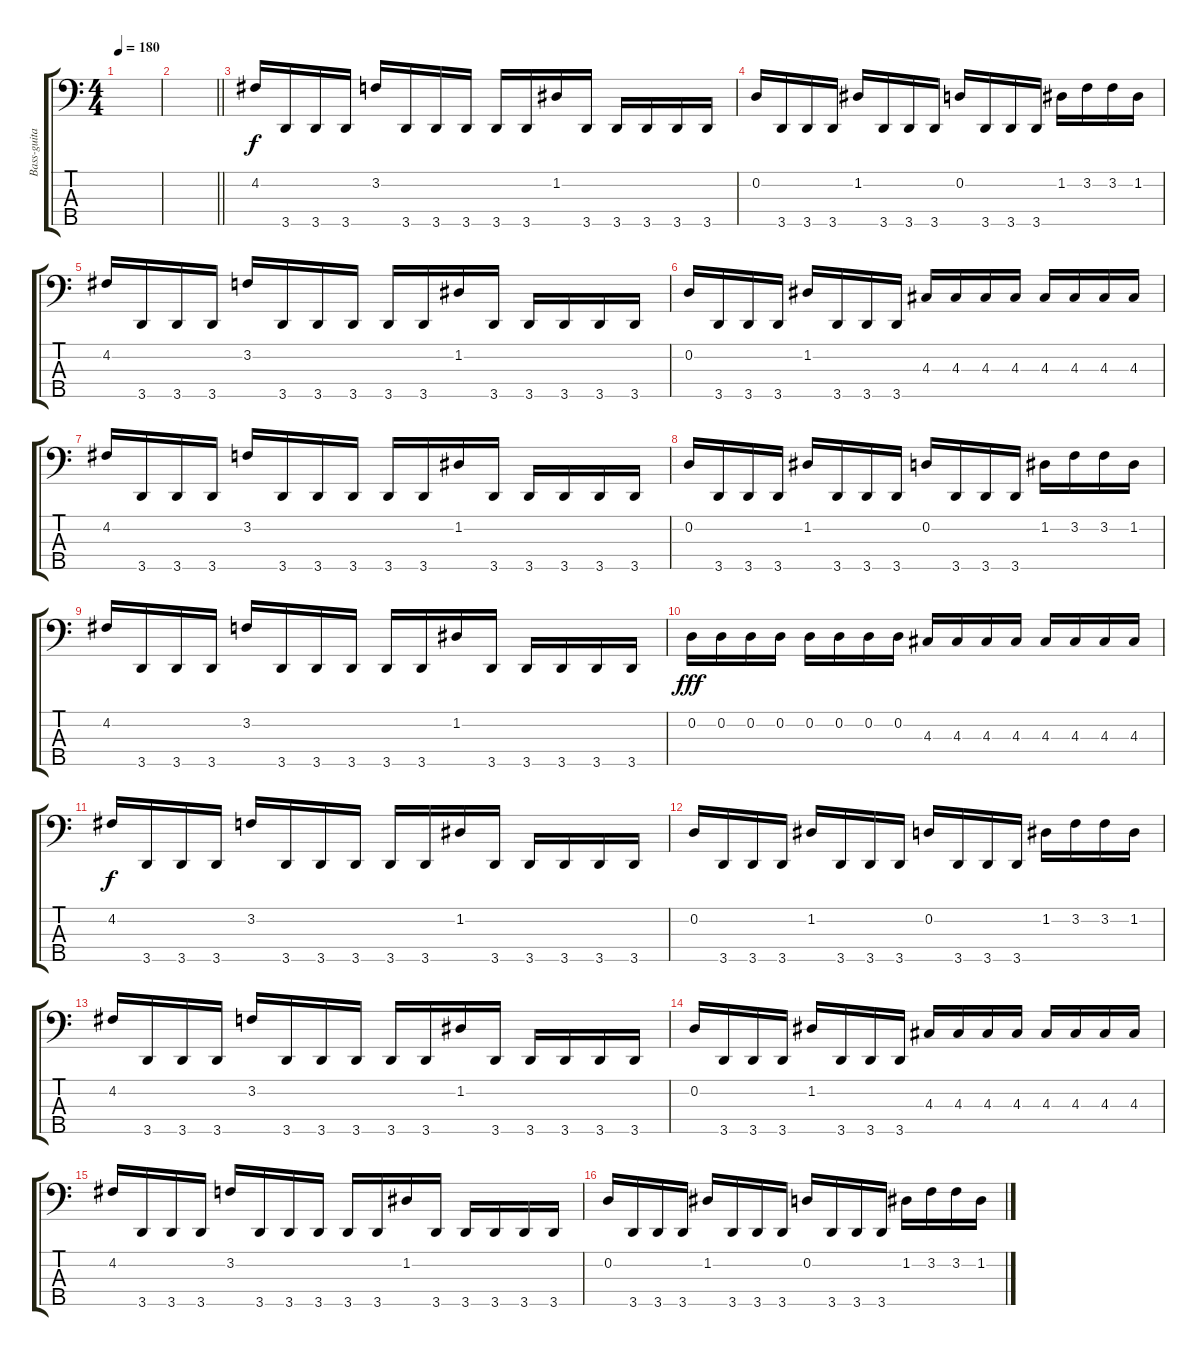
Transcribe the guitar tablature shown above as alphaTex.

\track ("Bass-guitar - Vortex" "Bass-guita") {instrument electricbasspick}
\staff {score tabs}
\tuning (G2 D2 A1 E1 B0) {hide}
\ts (4 4)
\tempo 180
\clef f4
\ks c
|
\barLineRight lightlight
|
\section ("" "")
4.2.16 3.5.16 3.5.16 3.5.16 3.2.16 3.5.16 3.5.16 3.5.16 3.5.16 3.5.16 1.2.16 3.5.16 3.5.16 3.5.16 3.5.16 3.5.16 |
0.2.16 3.5.16 3.5.16 3.5.16 1.2.16 3.5.16 3.5.16 3.5.16 0.2.16 3.5.16 3.5.16 3.5.16 1.2.16 3.2.16 3.2.16 1.2.16 |
4.2.16 3.5.16 3.5.16 3.5.16 3.2.16 3.5.16 3.5.16 3.5.16 3.5.16 3.5.16 1.2.16 3.5.16 3.5.16 3.5.16 3.5.16 3.5.16 |
0.2.16 3.5.16 3.5.16 3.5.16 1.2.16 3.5.16 3.5.16 3.5.16 4.3.16 4.3.16 4.3.16 4.3.16 4.3.16 4.3.16 4.3.16 4.3.16 |
4.2.16 3.5.16 3.5.16 3.5.16 3.2.16 3.5.16 3.5.16 3.5.16 3.5.16 3.5.16 1.2.16 3.5.16 3.5.16 3.5.16 3.5.16 3.5.16 |
0.2.16 3.5.16 3.5.16 3.5.16 1.2.16 3.5.16 3.5.16 3.5.16 0.2.16 3.5.16 3.5.16 3.5.16 1.2.16 3.2.16 3.2.16 1.2.16 |
4.2.16 3.5.16 3.5.16 3.5.16 3.2.16 3.5.16 3.5.16 3.5.16 3.5.16 3.5.16 1.2.16 3.5.16 3.5.16 3.5.16 3.5.16 3.5.16 |
0.2.16{dy fff} 0.2.16 0.2.16 0.2.16 0.2.16 0.2.16 0.2.16 0.2.16 4.3.16 4.3.16 4.3.16 4.3.16 4.3.16 4.3.16 4.3.16 4.3.16 |
4.2.16{dy f} 3.5.16 3.5.16 3.5.16 3.2.16 3.5.16 3.5.16 3.5.16 3.5.16 3.5.16 1.2.16 3.5.16 3.5.16 3.5.16 3.5.16 3.5.16 |
0.2.16 3.5.16 3.5.16 3.5.16 1.2.16 3.5.16 3.5.16 3.5.16 0.2.16 3.5.16 3.5.16 3.5.16 1.2.16 3.2.16 3.2.16 1.2.16 |
4.2.16 3.5.16 3.5.16 3.5.16 3.2.16 3.5.16 3.5.16 3.5.16 3.5.16 3.5.16 1.2.16 3.5.16 3.5.16 3.5.16 3.5.16 3.5.16 |
0.2.16 3.5.16 3.5.16 3.5.16 1.2.16 3.5.16 3.5.16 3.5.16 4.3.16 4.3.16 4.3.16 4.3.16 4.3.16 4.3.16 4.3.16 4.3.16 |
4.2.16 3.5.16 3.5.16 3.5.16 3.2.16 3.5.16 3.5.16 3.5.16 3.5.16 3.5.16 1.2.16 3.5.16 3.5.16 3.5.16 3.5.16 3.5.16 |
0.2.16 3.5.16 3.5.16 3.5.16 1.2.16 3.5.16 3.5.16 3.5.16 0.2.16 3.5.16 3.5.16 3.5.16 1.2.16 3.2.16 3.2.16 1.2.16
